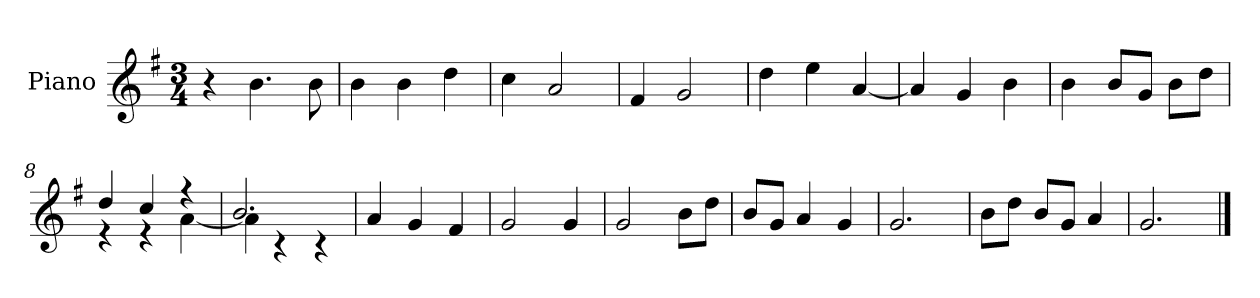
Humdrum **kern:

**kern
*part1
*staff1
*I"Piano
*I'P-no
*clefG2
*k[f#]
*M3/4
*MM179
=1
4r
4.b\
8b\
=2
4b\
4b\
4dd\
=3
4cc\
2a/
=4
4f#/
2g/
=5
4dd\
4ee\
[4a/
=6
4a/]
4g/
4b\
=7
4b\
8b/L
8g/J
8b\L
8dd\J
=8
*^
4dd/	4r
4cc/	4r
4r	[4a\
=9	=9
2.b/	4a\]
.	4r
.	4r
*v	*v
=10
4a/
4g/
4f#/
!!LO:LB:g=z
=11
2g/
4g/
=12
2g/
8b\L
8dd\J
=13
8b/L
8g/J
4a/
4g/
=14
2.g/
=15
8b\L
8dd\J
8b/L
8g/J
4a/
=16
2.g/
==
*-
